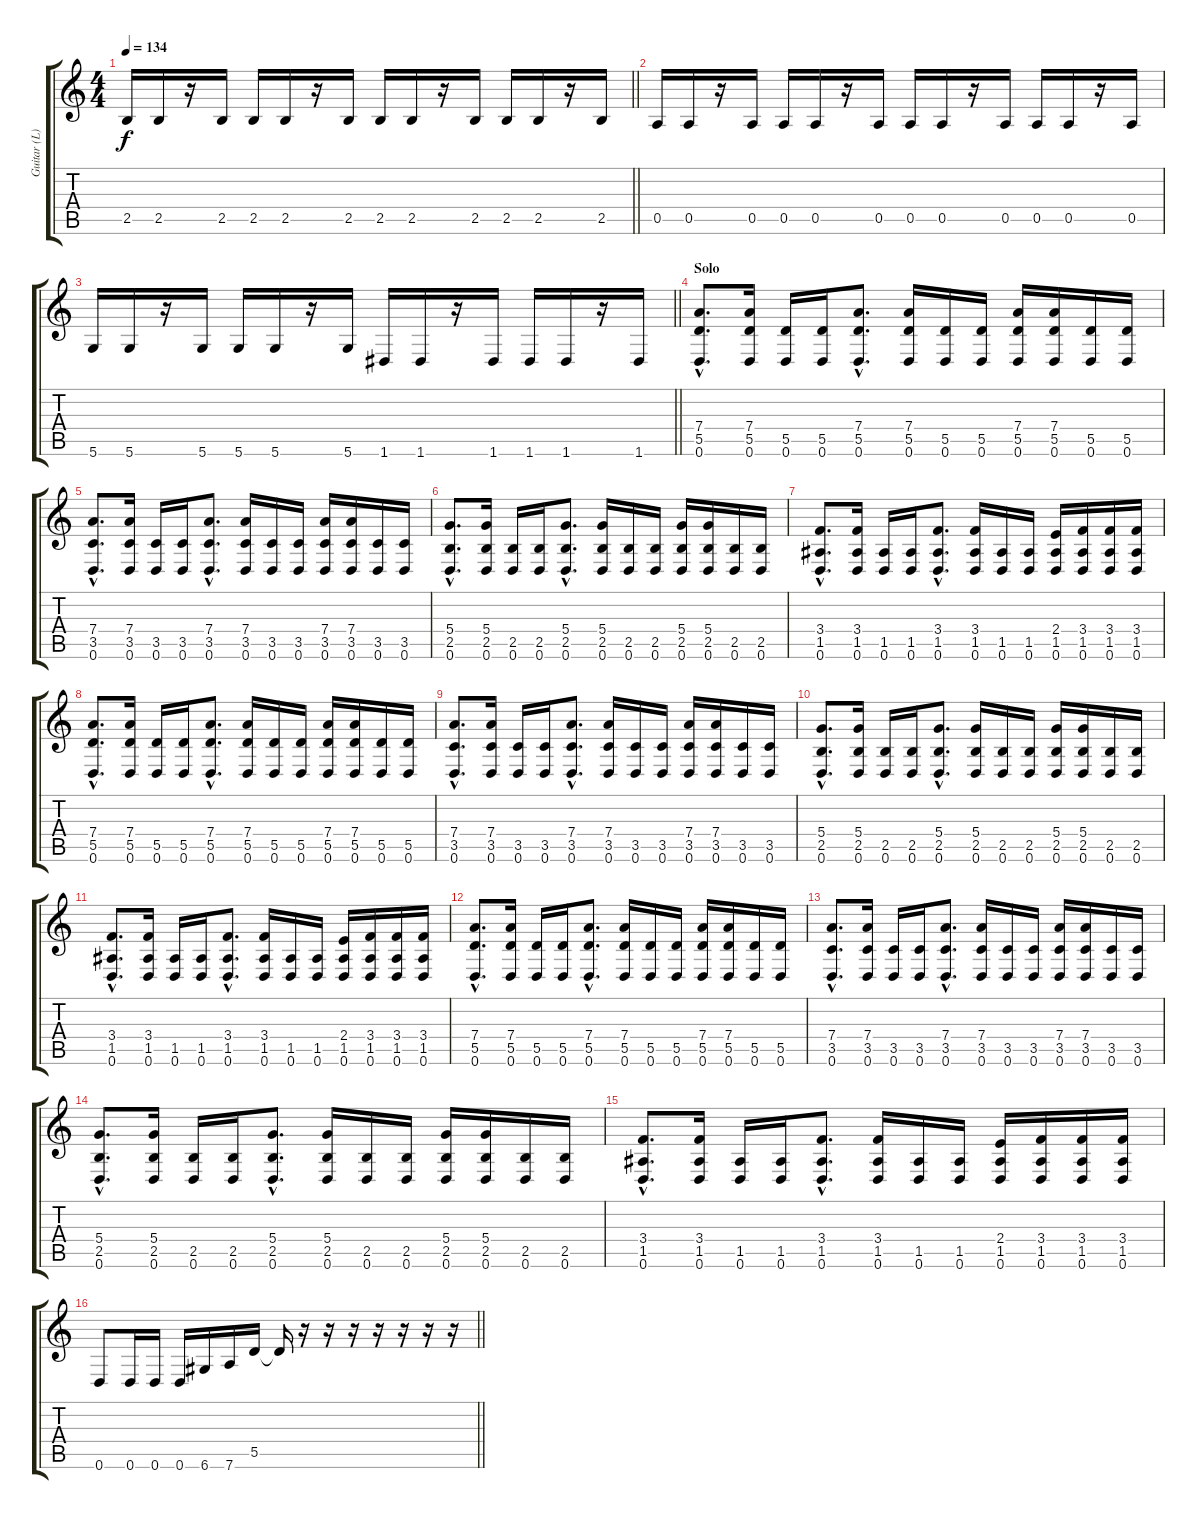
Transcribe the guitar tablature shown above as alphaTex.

\track ("Guitar (L)" "Guitar (L)") {instrument distortionguitar}
\staff {score tabs}
\tuning (E4 B3 G3 D3 A2 D2) {hide}
\ts (4 4)
\tempo 134
\clef g2
\barLineRight lightlight
\ks c
2.5.16{dy f} 2.5.16 r.16 2.5.16 2.5.16 2.5.16 r.16 2.5.16 2.5.16 2.5.16 r.16 2.5.16 2.5.16 2.5.16 r.16 2.5.16 |
0.5.16 0.5.16 r.16 0.5.16 0.5.16 0.5.16 r.16 0.5.16 0.5.16 0.5.16 r.16 0.5.16 0.5.16 0.5.16 r.16 0.5.16 |
\barLineRight lightlight
5.6.16 5.6.16 r.16 5.6.16 5.6.16 5.6.16 r.16 5.6.16 1.6.16 1.6.16 r.16 1.6.16 1.6.16 1.6.16 r.16 1.6.16 |
\section ("" "Solo")
(7.4{hac} 5.5{hac} 0.6{hac}).8{d} (7.4 5.5 0.6).16 (5.5 0.6).16 (5.5 0.6).16 (7.4{hac} 5.5{hac} 0.6{hac}).8{d} (7.4 5.5 0.6).16 (5.5 0.6).16 (5.5 0.6).16 (7.4 5.5 0.6).16 (7.4 5.5 0.6).16 (5.5 0.6).16 (5.5 0.6).16 |
(7.4{hac} 3.5{hac} 0.6{hac}).8{d} (7.4 3.5 0.6).16 (3.5 0.6).16 (3.5 0.6).16 (7.4{hac} 3.5{hac} 0.6{hac}).8{d} (7.4 3.5 0.6).16 (3.5 0.6).16 (3.5 0.6).16 (7.4 3.5 0.6).16 (7.4 3.5 0.6).16 (3.5 0.6).16 (3.5 0.6).16 |
(5.4{hac} 2.5{hac} 0.6{hac}).8{d} (5.4 2.5 0.6).16 (2.5 0.6).16 (2.5 0.6).16 (5.4{hac} 2.5{hac} 0.6{hac}).8{d} (5.4 2.5 0.6).16 (2.5 0.6).16 (2.5 0.6).16 (5.4 2.5 0.6).16 (5.4 2.5 0.6).16 (2.5 0.6).16 (2.5 0.6).16 |
(3.4{hac} 1.5{hac} 0.6{hac}).8{d} (3.4 1.5 0.6).16 (1.5 0.6).16 (1.5 0.6).16 (3.4{hac} 1.5{hac} 0.6{hac}).8{d} (3.4 1.5 0.6).16 (1.5 0.6).16 (1.5 0.6).16 (2.4 1.5 0.6).16 (3.4 1.5 0.6).16 (3.4 1.5 0.6).16 (3.4 1.5 0.6).16 |
(7.4{hac} 5.5{hac} 0.6{hac}).8{d} (7.4 5.5 0.6).16 (5.5 0.6).16 (5.5 0.6).16 (7.4{hac} 5.5{hac} 0.6{hac}).8{d} (7.4 5.5 0.6).16 (5.5 0.6).16 (5.5 0.6).16 (7.4 5.5 0.6).16 (7.4 5.5 0.6).16 (5.5 0.6).16 (5.5 0.6).16 |
(7.4{hac} 3.5{hac} 0.6{hac}).8{d} (7.4 3.5 0.6).16 (3.5 0.6).16 (3.5 0.6).16 (7.4{hac} 3.5{hac} 0.6{hac}).8{d} (7.4 3.5 0.6).16 (3.5 0.6).16 (3.5 0.6).16 (7.4 3.5 0.6).16 (7.4 3.5 0.6).16 (3.5 0.6).16 (3.5 0.6).16 |
(5.4{hac} 2.5{hac} 0.6{hac}).8{d} (5.4 2.5 0.6).16 (2.5 0.6).16 (2.5 0.6).16 (5.4{hac} 2.5{hac} 0.6{hac}).8{d} (5.4 2.5 0.6).16 (2.5 0.6).16 (2.5 0.6).16 (5.4 2.5 0.6).16 (5.4 2.5 0.6).16 (2.5 0.6).16 (2.5 0.6).16 |
(3.4{hac} 1.5{hac} 0.6{hac}).8{d} (3.4 1.5 0.6).16 (1.5 0.6).16 (1.5 0.6).16 (3.4{hac} 1.5{hac} 0.6{hac}).8{d} (3.4 1.5 0.6).16 (1.5 0.6).16 (1.5 0.6).16 (2.4 1.5 0.6).16 (3.4 1.5 0.6).16 (3.4 1.5 0.6).16 (3.4 1.5 0.6).16 |
(7.4{hac} 5.5{hac} 0.6{hac}).8{d} (7.4 5.5 0.6).16 (5.5 0.6).16 (5.5 0.6).16 (7.4{hac} 5.5{hac} 0.6{hac}).8{d} (7.4 5.5 0.6).16 (5.5 0.6).16 (5.5 0.6).16 (7.4 5.5 0.6).16 (7.4 5.5 0.6).16 (5.5 0.6).16 (5.5 0.6).16 |
(7.4{hac} 3.5{hac} 0.6{hac}).8{d} (7.4 3.5 0.6).16 (3.5 0.6).16 (3.5 0.6).16 (7.4{hac} 3.5{hac} 0.6{hac}).8{d} (7.4 3.5 0.6).16 (3.5 0.6).16 (3.5 0.6).16 (7.4 3.5 0.6).16 (7.4 3.5 0.6).16 (3.5 0.6).16 (3.5 0.6).16 |
(5.4{hac} 2.5{hac} 0.6{hac}).8{d} (5.4 2.5 0.6).16 (2.5 0.6).16 (2.5 0.6).16 (5.4{hac} 2.5{hac} 0.6{hac}).8{d} (5.4 2.5 0.6).16 (2.5 0.6).16 (2.5 0.6).16 (5.4 2.5 0.6).16 (5.4 2.5 0.6).16 (2.5 0.6).16 (2.5 0.6).16 |
(3.4{hac} 1.5{hac} 0.6{hac}).8{d} (3.4 1.5 0.6).16 (1.5 0.6).16 (1.5 0.6).16 (3.4{hac} 1.5{hac} 0.6{hac}).8{d} (3.4 1.5 0.6).16 (1.5 0.6).16 (1.5 0.6).16 (2.4 1.5 0.6).16 (3.4 1.5 0.6).16 (3.4 1.5 0.6).16 (3.4 1.5 0.6).16 |
\barLineRight lightlight
0.6.8 0.6.16 0.6.16 0.6.16 6.6.16 7.6.16 5.5.16 5.5{t}.16 r.16 r.16 r.16 r.16 r.16 r.16 r.16
